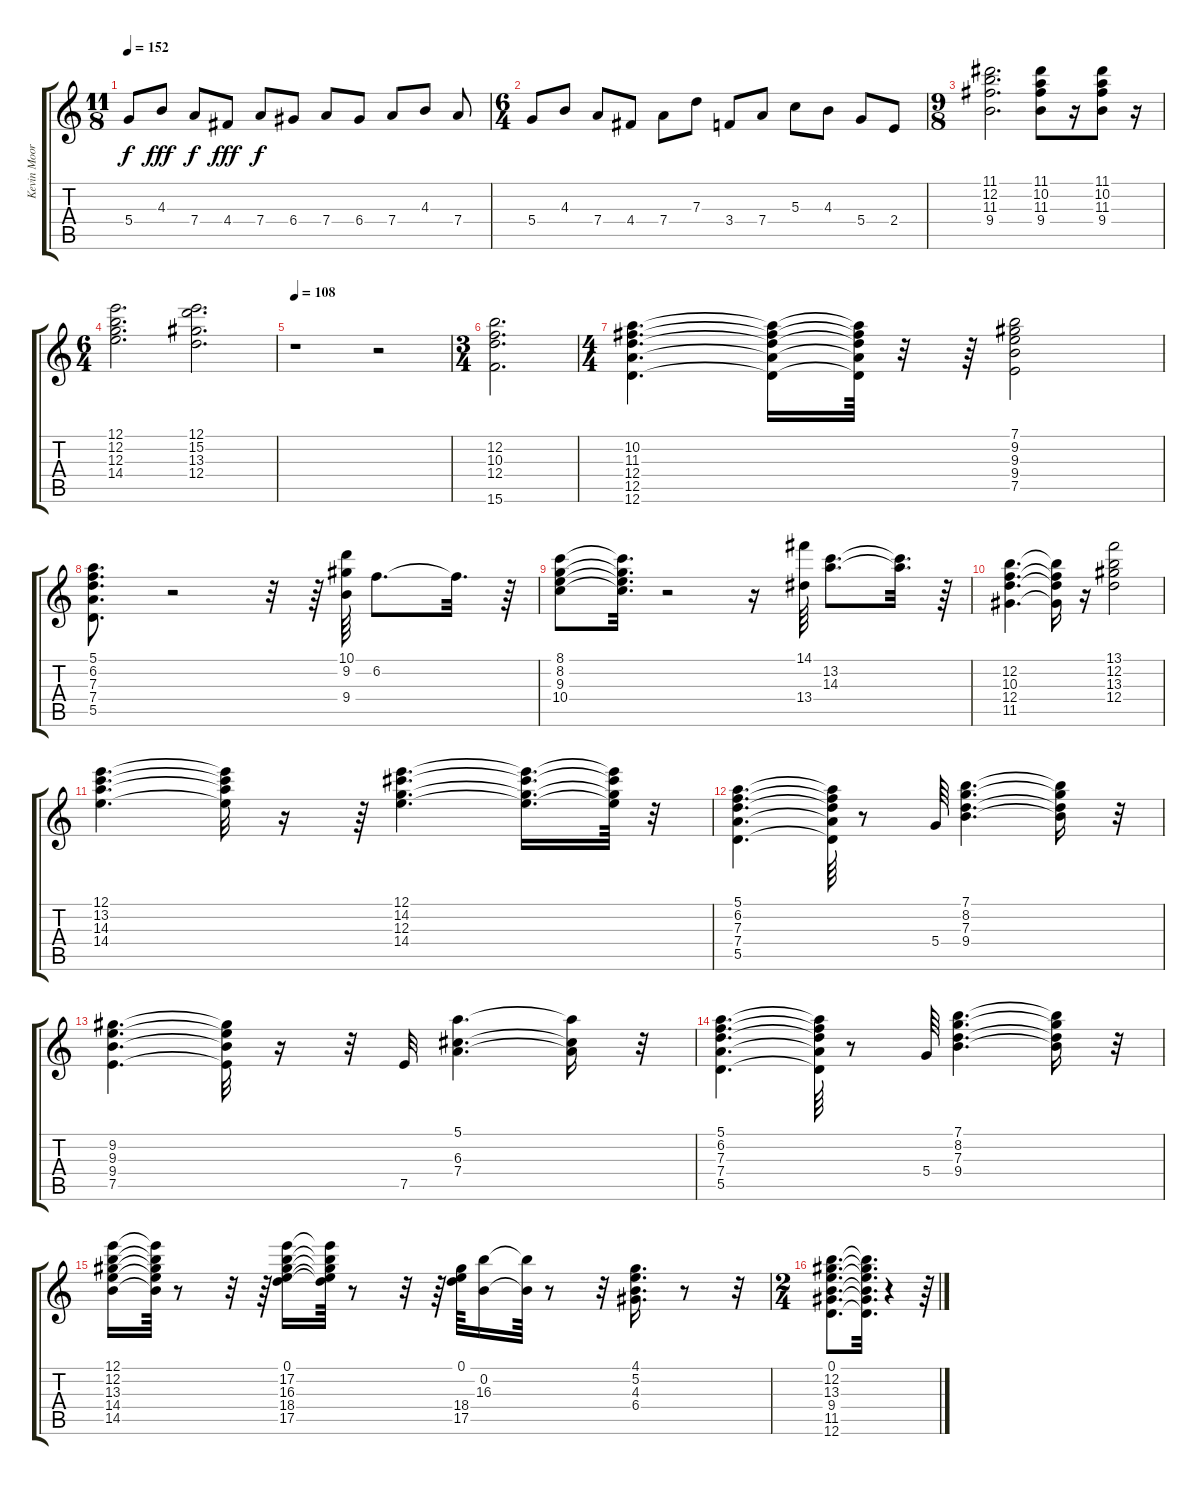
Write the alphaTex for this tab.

\track ("Kevin Moore (Keyboard)" "Kevin Moor") {instrument drawbarorgan}
\staff {score tabs}
\tuning (E5 B4 G4 D4 A3 D3) {hide}
\ts (11 8)
\tempo 152
\clef g2
\ks c
5.4.8{dy f} 4.3.8{dy fff} 7.4.8{dy f} 4.4.8{dy fff} 7.4.8{dy f} 6.4.8 7.4.8 6.4.8 7.4.8 4.3.8 7.4.8 |
\ts (6 4)
5.4.8 4.3.8 7.4.8 4.4.8 7.4.8 7.3.8 3.4.8 7.4.8 5.3.8 4.3.8 5.4.8 2.4.8 |
\ts (9 8)
(11.1 12.2 11.3 9.4).2{d volume 8 instrument stringensemble1} (11.1 10.2 11.3 9.4).8 r.16 (11.1 10.2 11.3 9.4).8 r.16 |
\ts (6 4)
(12.1 12.2 12.3 14.4).2{d} (12.1 15.2 13.3 12.4).2{d} |
\tempo 108
r.1 r.2 |
\ts (3 4)
(12.2 10.3 12.4 15.6).2{d} |
\ts (4 4)
(10.2 11.3 12.4 12.5 12.6).4{d} (10.2{t} 11.3{t} 12.4{t} 12.5{t} 12.6{t}).16 (10.2{t} 11.3{t} 12.4{t} 12.5{t} 12.6{t}).64 r.32 r.64 (7.1 9.2 9.3 9.4 7.5).2 |
(5.1 6.2 7.3 7.4 5.5).8{d} r.2 r.32 r.64 (10.1 9.2 9.4).64 6.2.8{d} 6.2{t}.32{d} r.64 |
(8.1 8.2 9.3 10.4).8 (8.1{t} 8.2{t} 9.3{t} 10.4{t}).32{d} r.2 r.16 (14.1 13.4).64 (13.2 14.3).8{d} (13.2{t} 14.3{t}).32{d} r.64 |
(12.2 10.3 12.4 11.5).4{d} (12.2{t} 10.3{t} 12.4{t} 11.5{t}).16 r.16 (13.1 12.2 13.3 12.4).2 |
(12.1 13.2 14.3 14.4).4{d} (12.1{t} 13.2{t} 14.3{t} 14.4{t}).32 r.16 r.64 (12.1 14.2 12.3 14.4).4{d} (12.1{t} 14.2{t} 12.3{t} 14.4{t}).16{d} (12.1{t} 14.2{t} 12.3{t} 14.4{t}).64 r.32 |
(5.1 6.2 7.3 7.4 5.5).4{d} (5.1{t} 6.2{t} 7.3{t} 7.4{t} 5.5{t}).64 r.8 5.4.64 (7.1 8.2 7.3 9.4).4{d} (7.1{t} 8.2{t} 7.3{t} 9.4{t}).16 r.32 |
(9.2 9.3 9.4 7.5).4{d} (9.2{t} 9.3{t} 9.4{t} 7.5{t}).32 r.16 r.32 7.5.32 (5.1 6.3 7.4).4{d} (5.1{t} 6.3{t} 7.4{t}).16 r.32 |
(5.1 6.2 7.3 7.4 5.5).4{d} (5.1{t} 6.2{t} 7.3{t} 7.4{t} 5.5{t}).64 r.8 5.4.64 (7.1 8.2 7.3 9.4).4{d} (7.1{t} 8.2{t} 7.3{t} 9.4{t}).16 r.32 |
(12.1 12.2 13.3 14.4 14.5).16 (12.1{t} 12.2{t} 13.3{t} 14.4{t} 14.5{t}).64 r.8 r.32 r.64 (0.1 17.2 16.3 18.4 17.5).16 (0.1{t} 17.2{t} 16.3{t} 18.4{t} 17.5{t}).64 r.8 r.32 r.64 (0.1 18.4 17.5).64 (0.2 16.3).16 (0.2{t} 16.3{t}).64 r.8 r.32 (4.1 5.2 4.3 6.4).16{d} r.8 r.32 |
\ts (2 4)
(0.1 12.2 13.3 9.4 11.5 12.6).8{d} (0.1{t} 12.2{t} 13.3{t} 9.4{t} 11.5{t} 12.6{t}).32{d} r.4 r.64
